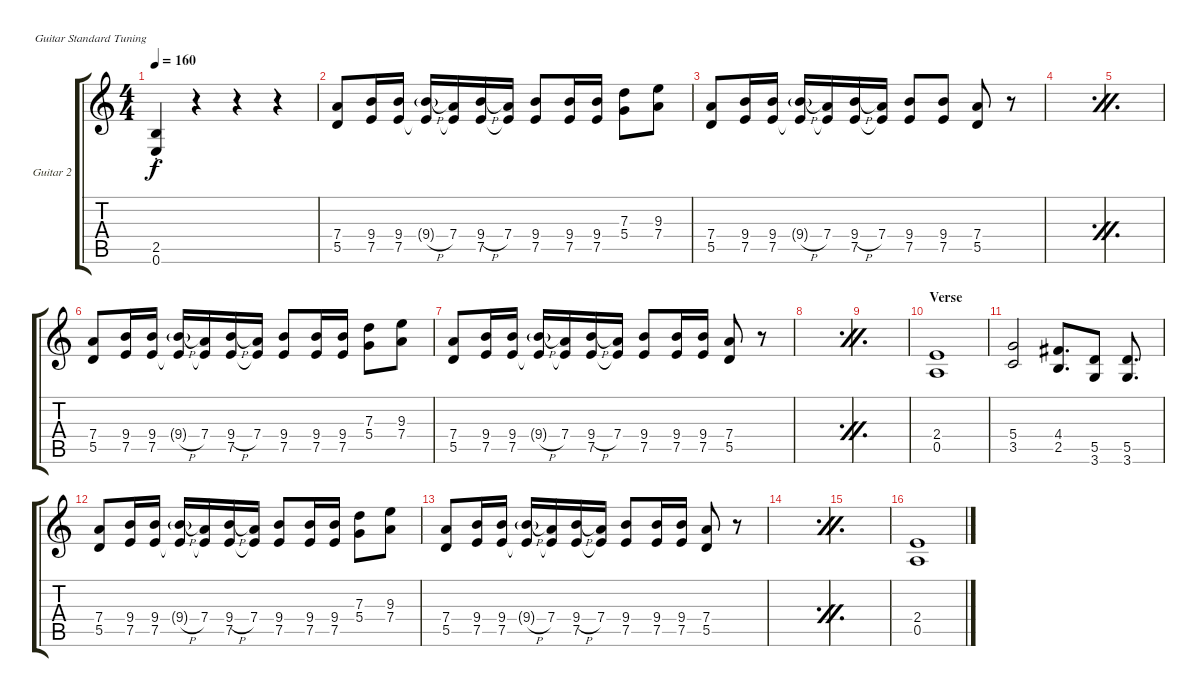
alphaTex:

\bracketExtendMode groupsimilarinstruments
\firstSystemTrackNameOrientation horizontal
\otherSystemsTrackNameOrientation horizontal
\track ("Guitar 2" "Guitar 2") {instrument overdrivenguitar}
\staff {score tabs}
\tuning (E4 B3 G3 D3 A2 E2)
\ts (4 4)
\tempo 160
\clef g2
\ks c
(2.5{st} 0.6{st}).4{dy f} r.4 r.4 r.4 |
(7.4 5.5).8 (9.4 7.5).16 (9.4 7.5).16 (9.4{h g} 7.5{t}).16 (7.4 7.5{t}).16 (9.4{h} 7.5).16 (7.4 7.5{t}).16 (9.4 7.5).8 (9.4 7.5).16 (9.4 7.5).16 (7.3 5.4).8 (9.3 7.4).8 |
(7.4 5.5).8 (9.4 7.5).16 (9.4 7.5).16 (9.4{h g} 7.5{t}).16 (7.4 7.5{t}).16 (9.4{h} 7.5).16 (7.4 7.5{t}).16 (9.4 7.5).8 (9.4 7.5).8 (7.4 5.5).8 r.8 |
\simile firstofdouble
|
\simile secondofdouble
|
\simile none
(7.4 5.5).8 (9.4 7.5).16 (9.4 7.5).16 (9.4{h g} 7.5{t}).16 (7.4 7.5{t}).16 (9.4{h} 7.5).16 (7.4 7.5{t}).16 (9.4 7.5).8 (9.4 7.5).16 (9.4 7.5).16 (7.3 5.4).8 (9.3 7.4).8 |
(7.4 5.5).8 (9.4 7.5).16 (9.4 7.5).16 (9.4{h g} 7.5{t}).16 (7.4 7.5{t}).16 (9.4{h} 7.5).16 (7.4 7.5{t}).16 (9.4 7.5).8 (9.4 7.5).16 (9.4 7.5).16 (7.4 5.5).8 r.8 |
\simile firstofdouble
|
\simile secondofdouble
|
\section ("" "Verse")
\simile none
(2.4 0.5).1 |
(5.4 3.5).2 (4.4 2.5).8{d} (5.5 3.6).8 (5.5 3.6).8{d} |
(7.4 5.5).8 (9.4 7.5).16 (9.4 7.5).16 (9.4{h g} 7.5{t}).16 (7.4 7.5{t}).16 (9.4{h} 7.5).16 (7.4 7.5{t}).16 (9.4 7.5).8 (9.4 7.5).16 (9.4 7.5).16 (7.3 5.4).8 (9.3 7.4).8 |
(7.4 5.5).8 (9.4 7.5).16 (9.4 7.5).16 (9.4{h g} 7.5{t}).16 (7.4 7.5{t}).16 (9.4{h} 7.5).16 (7.4 7.5{t}).16 (9.4 7.5).8 (9.4 7.5).16 (9.4 7.5).16 (7.4 5.5).8 r.8 |
\simile firstofdouble
|
\simile secondofdouble
|
\simile none
(2.4 0.5).1
